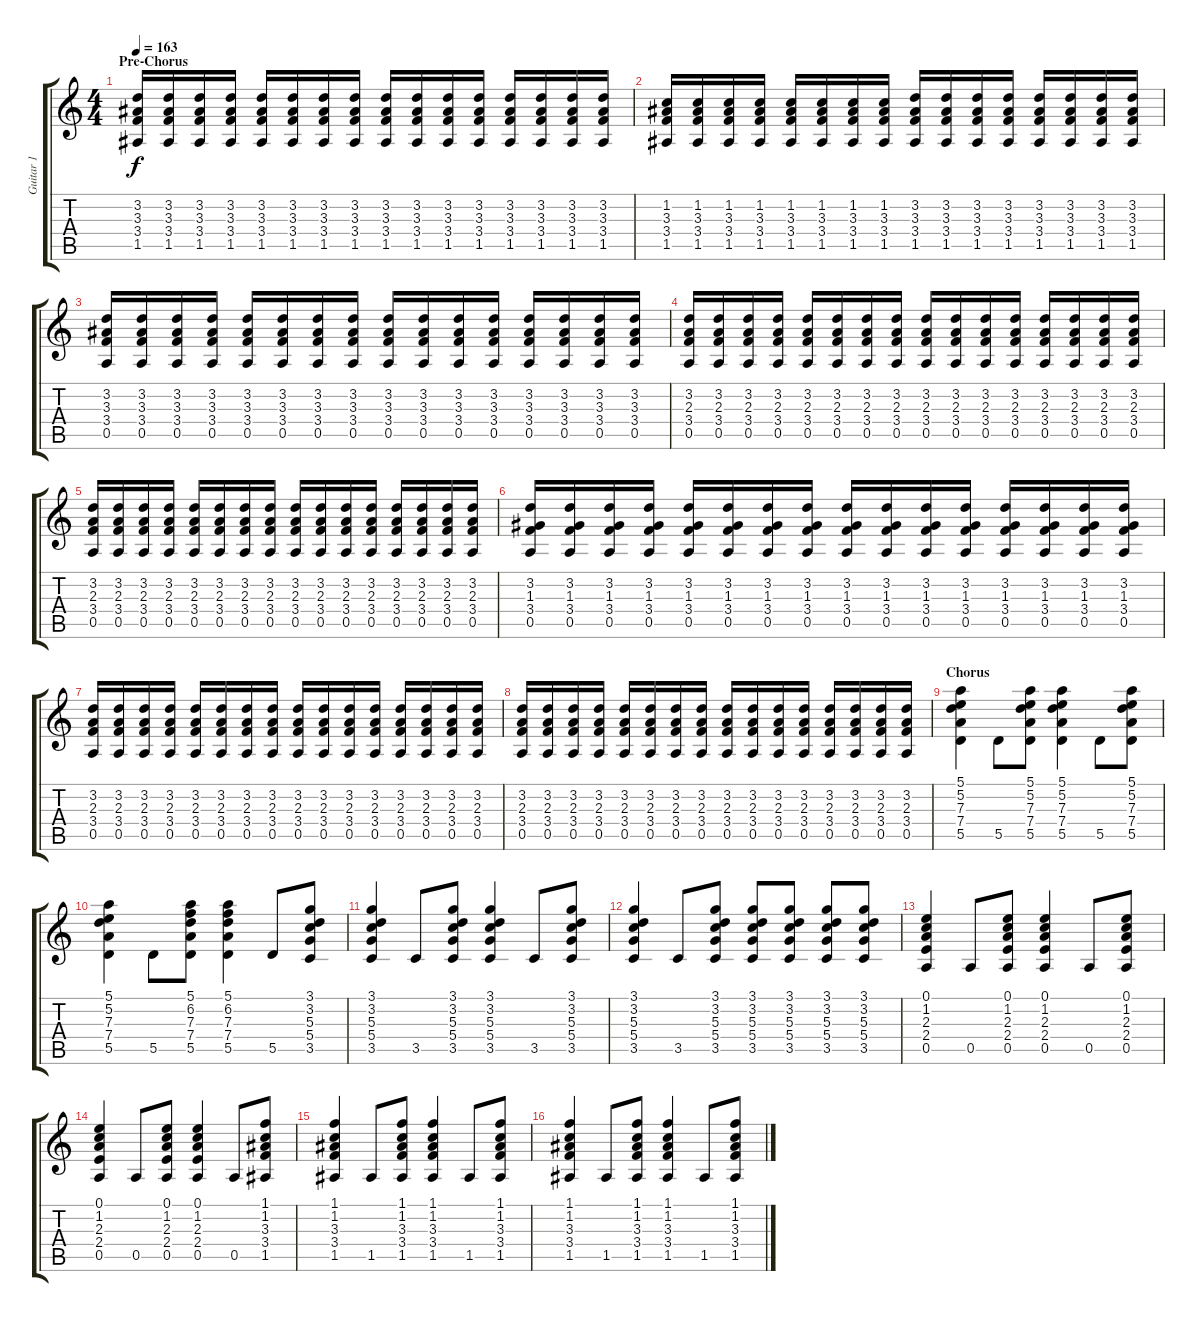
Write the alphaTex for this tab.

\track ("Guitar 1" "Guitar 1") {instrument distortionguitar}
\staff {score tabs}
\tuning (E4 B3 G3 D3 A2 E2) {hide}
\ts (4 4)
\section ("" "Pre-Chorus")
\tempo 163
\clef g2
\ks c
(3.2 3.3 3.4 1.5).16{dy f volume 9} (3.2 3.3 3.4 1.5).16 (3.2 3.3 3.4 1.5).16 (3.2 3.3 3.4 1.5).16 (3.2 3.3 3.4 1.5).16 (3.2 3.3 3.4 1.5).16 (3.2 3.3 3.4 1.5).16 (3.2 3.3 3.4 1.5).16 (3.2 3.3 3.4 1.5).16 (3.2 3.3 3.4 1.5).16 (3.2 3.3 3.4 1.5).16 (3.2 3.3 3.4 1.5).16 (3.2 3.3 3.4 1.5).16 (3.2 3.3 3.4 1.5).16 (3.2 3.3 3.4 1.5).16 (3.2 3.3 3.4 1.5).16 |
(1.2 3.3 3.4 1.5).16 (1.2 3.3 3.4 1.5).16 (1.2 3.3 3.4 1.5).16 (1.2 3.3 3.4 1.5).16 (1.2 3.3 3.4 1.5).16 (1.2 3.3 3.4 1.5).16 (1.2 3.3 3.4 1.5).16 (1.2 3.3 3.4 1.5).16 (3.2 3.3 3.4 1.5).16 (3.2 3.3 3.4 1.5).16 (3.2 3.3 3.4 1.5).16 (3.2 3.3 3.4 1.5).16 (3.2 3.3 3.4 1.5).16 (3.2 3.3 3.4 1.5).16 (3.2 3.3 3.4 1.5).16 (3.2 3.3 3.4 1.5).16 |
(3.2 3.3 3.4 0.5).16 (3.2 3.3 3.4 0.5).16 (3.2 3.3 3.4 0.5).16 (3.2 3.3 3.4 0.5).16 (3.2 3.3 3.4 0.5).16 (3.2 3.3 3.4 0.5).16 (3.2 3.3 3.4 0.5).16 (3.2 3.3 3.4 0.5).16 (3.2 3.3 3.4 0.5).16 (3.2 3.3 3.4 0.5).16 (3.2 3.3 3.4 0.5).16 (3.2 3.3 3.4 0.5).16 (3.2 3.3 3.4 0.5).16 (3.2 3.3 3.4 0.5).16 (3.2 3.3 3.4 0.5).16 (3.2 3.3 3.4 0.5).16 |
(3.2 2.3 3.4 0.5).16 (3.2 2.3 3.4 0.5).16 (3.2 2.3 3.4 0.5).16 (3.2 2.3 3.4 0.5).16 (3.2 2.3 3.4 0.5).16 (3.2 2.3 3.4 0.5).16 (3.2 2.3 3.4 0.5).16 (3.2 2.3 3.4 0.5).16 (3.2 2.3 3.4 0.5).16 (3.2 2.3 3.4 0.5).16 (3.2 2.3 3.4 0.5).16 (3.2 2.3 3.4 0.5).16 (3.2 2.3 3.4 0.5).16 (3.2 2.3 3.4 0.5).16 (3.2 2.3 3.4 0.5).16 (3.2 2.3 3.4 0.5).16 |
(3.2 2.3 3.4 0.5).16 (3.2 2.3 3.4 0.5).16 (3.2 2.3 3.4 0.5).16 (3.2 2.3 3.4 0.5).16 (3.2 2.3 3.4 0.5).16 (3.2 2.3 3.4 0.5).16 (3.2 2.3 3.4 0.5).16 (3.2 2.3 3.4 0.5).16 (3.2 2.3 3.4 0.5).16 (3.2 2.3 3.4 0.5).16 (3.2 2.3 3.4 0.5).16 (3.2 2.3 3.4 0.5).16 (3.2 2.3 3.4 0.5).16 (3.2 2.3 3.4 0.5).16 (3.2 2.3 3.4 0.5).16 (3.2 2.3 3.4 0.5).16 |
(3.2 1.3 3.4 0.5).16 (3.2 1.3 3.4 0.5).16 (3.2 1.3 3.4 0.5).16 (3.2 1.3 3.4 0.5).16 (3.2 1.3 3.4 0.5).16 (3.2 1.3 3.4 0.5).16 (3.2 1.3 3.4 0.5).16 (3.2 1.3 3.4 0.5).16 (3.2 1.3 3.4 0.5).16 (3.2 1.3 3.4 0.5).16 (3.2 1.3 3.4 0.5).16 (3.2 1.3 3.4 0.5).16 (3.2 1.3 3.4 0.5).16 (3.2 1.3 3.4 0.5).16 (3.2 1.3 3.4 0.5).16 (3.2 1.3 3.4 0.5).16 |
(3.2 2.3 3.4 0.5).16 (3.2 2.3 3.4 0.5).16 (3.2 2.3 3.4 0.5).16 (3.2 2.3 3.4 0.5).16 (3.2 2.3 3.4 0.5).16 (3.2 2.3 3.4 0.5).16 (3.2 2.3 3.4 0.5).16 (3.2 2.3 3.4 0.5).16 (3.2 2.3 3.4 0.5).16 (3.2 2.3 3.4 0.5).16 (3.2 2.3 3.4 0.5).16 (3.2 2.3 3.4 0.5).16 (3.2 2.3 3.4 0.5).16 (3.2 2.3 3.4 0.5).16 (3.2 2.3 3.4 0.5).16 (3.2 2.3 3.4 0.5).16 |
(3.2 2.3 3.4 0.5).16 (3.2 2.3 3.4 0.5).16 (3.2 2.3 3.4 0.5).16 (3.2 2.3 3.4 0.5).16 (3.2 2.3 3.4 0.5).16 (3.2 2.3 3.4 0.5).16 (3.2 2.3 3.4 0.5).16 (3.2 2.3 3.4 0.5).16 (3.2 2.3 3.4 0.5).16 (3.2 2.3 3.4 0.5).16 (3.2 2.3 3.4 0.5).16 (3.2 2.3 3.4 0.5).16 (3.2 2.3 3.4 0.5).16 (3.2 2.3 3.4 0.5).16 (3.2 2.3 3.4 0.5).16 (3.2 2.3 3.4 0.5).16 |
\section ("" "Chorus")
(5.1 5.2 7.3 7.4 5.5).4{volume 13} 5.5.8 (5.1 5.2 7.3 7.4 5.5).8 (5.1 5.2 7.3 7.4 5.5).4 5.5.8 (5.1 5.2 7.3 7.4 5.5).8 |
(5.1 5.2 7.3 7.4 5.5).4 5.5.8 (5.1 6.2 7.3 7.4 5.5).8 (5.1 6.2 7.3 7.4 5.5).4 5.5.8 (3.1 3.2 5.3 5.4 3.5).8 |
(3.1 3.2 5.3 5.4 3.5).4 3.5.8 (3.1 3.2 5.3 5.4 3.5).8 (3.1 3.2 5.3 5.4 3.5).4 3.5.8 (3.1 3.2 5.3 5.4 3.5).8 |
(3.1 3.2 5.3 5.4 3.5).4 3.5.8 (3.1 3.2 5.3 5.4 3.5).8 (3.1 3.2 5.3 5.4 3.5).8 (3.1 3.2 5.3 5.4 3.5).8 (3.1 3.2 5.3 5.4 3.5).8 (3.1 3.2 5.3 5.4 3.5).8 |
(0.1 1.2 2.3 2.4 0.5).4 0.5.8 (0.1 1.2 2.3 2.4 0.5).8 (0.1 1.2 2.3 2.4 0.5).4 0.5.8 (0.1 1.2 2.3 2.4 0.5).8 |
(0.1 1.2 2.3 2.4 0.5).4 0.5.8 (0.1 1.2 2.3 2.4 0.5).8 (0.1 1.2 2.3 2.4 0.5).4 0.5.8 (1.1 1.2 3.3 3.4 1.5).8 |
(1.1 1.2 3.3 3.4 1.5).4 1.5.8 (1.1 1.2 3.3 3.4 1.5).8 (1.1 1.2 3.3 3.4 1.5).4 1.5.8 (1.1 1.2 3.3 3.4 1.5).8 |
(1.1 1.2 3.3 3.4 1.5).4 1.5.8 (1.1 1.2 3.3 3.4 1.5).8 (1.1 1.2 3.3 3.4 1.5).4 1.5.8 (1.1 1.2 3.3 3.4 1.5).8
